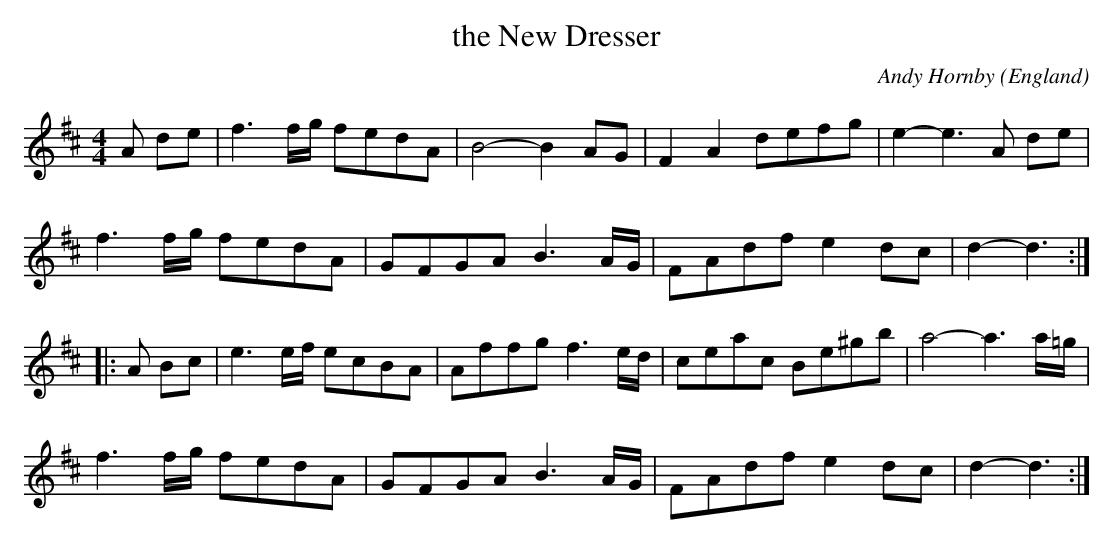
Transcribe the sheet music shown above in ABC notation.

X:1
T:the New Dresser
C:Andy Hornby
M:4/4
O:England
K:D major
A de |\
f3 f/2g/2 fedA | B4-B2AG   | \
F2A2defg       | e2-e3A de |
f3 f/2g/2 fedA | GFGA B3 A/2G/2 | \
FAdfe2dc | d2-d3::
A Bc |\
e3 e/2f/2 ecBA | Affg f3 e/2d/2 | \
ceac Be^gb     | a4-a3 a/2=g/2 |
f3 f/2g/2 fedA | GFGA B3 A/2G/2 | \
FAdf e2 dc     | d2-d3:|
